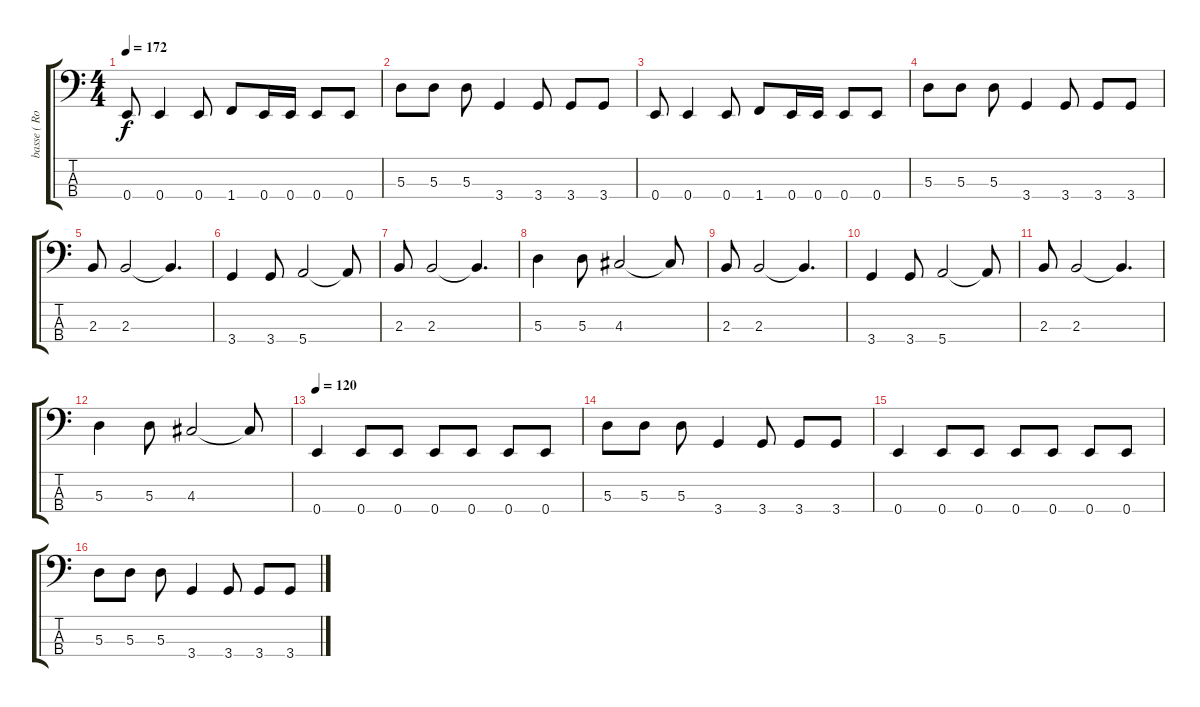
\track ("basse ( Rob Kabula )" "basse ( Ro") {instrument electricbasspick}
\staff {score tabs}
\tuning (G2 D2 A1 E1) {hide}
\ts (4 4)
\tempo 172
\clef f4
\ks c
0.4.8{dy f} 0.4.4 0.4.8 1.4.8 0.4.16 0.4.16 0.4.8 0.4.8 |
5.3.8 5.3.8 5.3.8 3.4.4 3.4.8 3.4.8 3.4.8 |
0.4.8 0.4.4 0.4.8 1.4.8 0.4.16 0.4.16 0.4.8 0.4.8 |
5.3.8 5.3.8 5.3.8 3.4.4 3.4.8 3.4.8 3.4.8 |
2.3.8 2.3.2 2.3{t}.4{d} |
3.4.4 3.4.8 5.4.2 5.4{t}.8 |
2.3.8 2.3.2 2.3{t}.4{d} |
5.3.4 5.3.8 4.3.2 4.3{t}.8 |
2.3.8 2.3.2 2.3{t}.4{d} |
3.4.4 3.4.8 5.4.2 5.4{t}.8 |
2.3.8 2.3.2 2.3{t}.4{d} |
5.3.4 5.3.8 4.3.2 4.3{t}.8 |
\tempo 120
0.4.4 0.4.8 0.4.8 0.4.8 0.4.8 0.4.8 0.4.8 |
5.3.8 5.3.8 5.3.8 3.4.4 3.4.8 3.4.8 3.4.8 |
0.4.4 0.4.8 0.4.8 0.4.8 0.4.8 0.4.8 0.4.8 |
5.3.8 5.3.8 5.3.8 3.4.4 3.4.8 3.4.8 3.4.8
